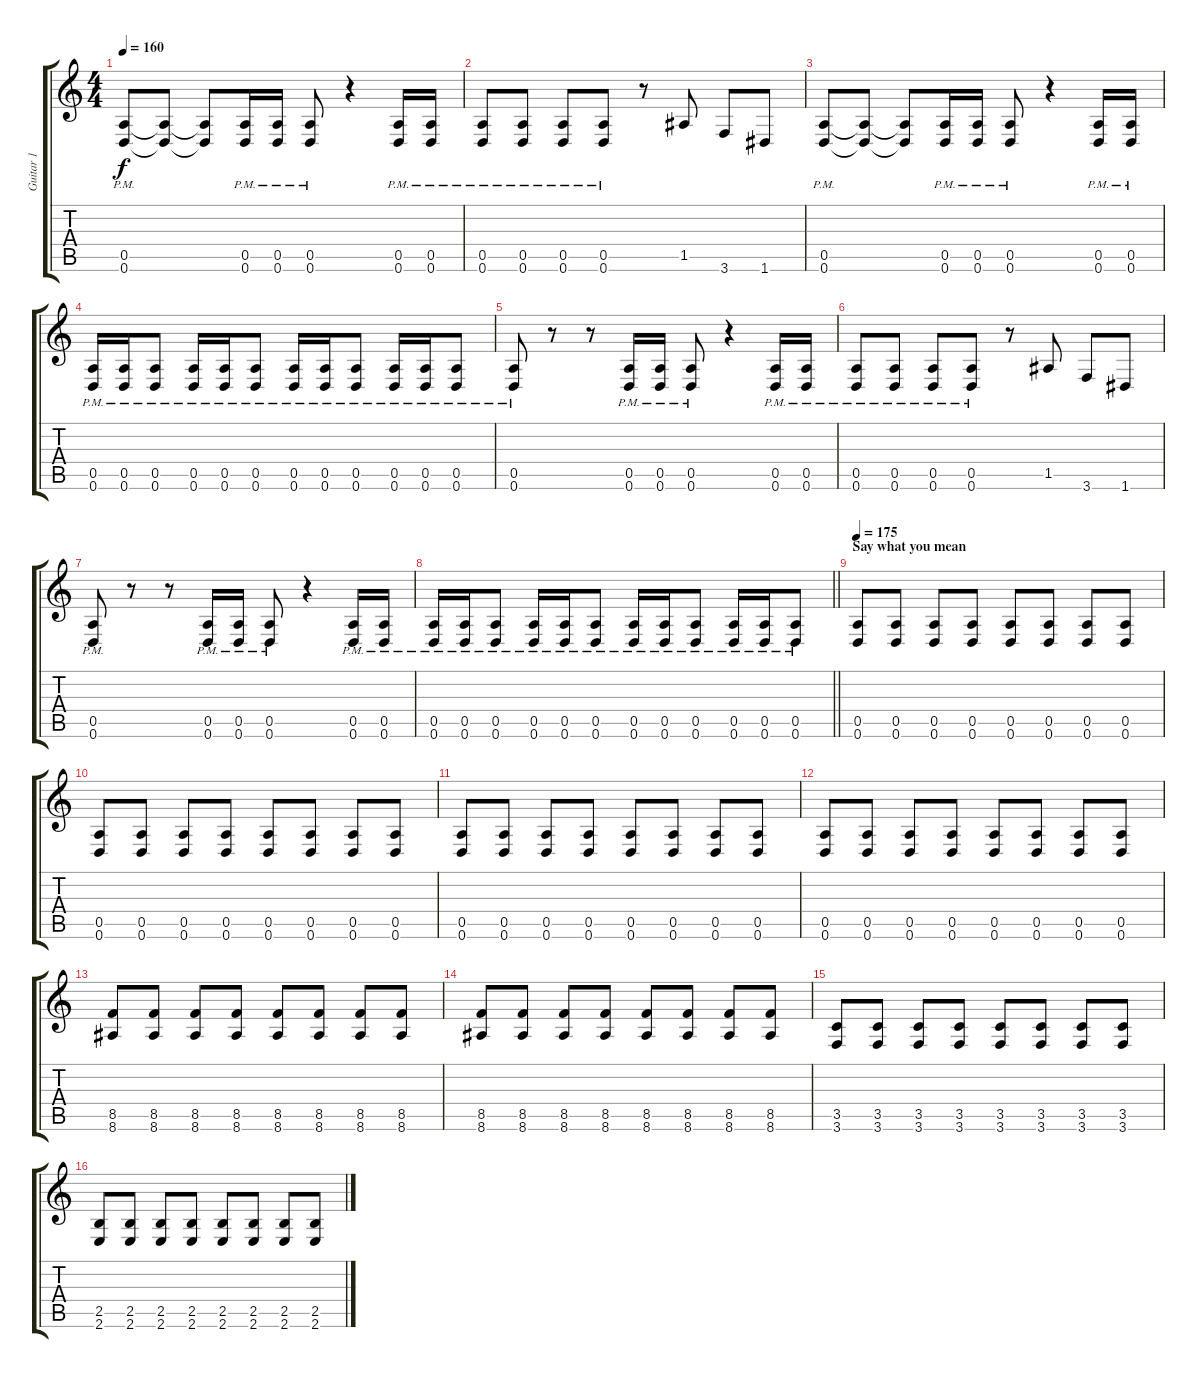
\track ("Guitar 1" "Guitar 1") {instrument distortionguitar}
\staff {score tabs}
\tuning (E4 B3 G3 D3 A2 D2) {hide}
\ts (4 4)
\tempo 160
\clef g2
\ks c
(0.5{pm} 0.6{pm}).8{dy f} (0.5{t} 0.6{t}).8 (0.5{t} 0.6{t}).8 (0.5{pm} 0.6{pm}).16 (0.5{pm} 0.6{pm}).16 (0.5{pm} 0.6{pm}).8 r.4 (0.5{pm} 0.6{pm}).16 (0.5{pm} 0.6{pm}).16 |
(0.5{pm} 0.6{pm}).8 (0.5{pm} 0.6{pm}).8 (0.5{pm} 0.6{pm}).8 (0.5{pm} 0.6{pm}).8 r.8 1.5.8 3.6.8 1.6.8 |
(0.5{pm} 0.6{pm}).8 (0.5{t} 0.6{t}).8 (0.5{t} 0.6{t}).8 (0.5{pm} 0.6{pm}).16 (0.5{pm} 0.6{pm}).16 (0.5{pm} 0.6{pm}).8 r.4 (0.5{pm} 0.6{pm}).16 (0.5{pm} 0.6{pm}).16 |
(0.5{pm} 0.6{pm}).16 (0.5{pm} 0.6{pm}).16 (0.5{pm} 0.6{pm}).8 (0.5{pm} 0.6{pm}).16 (0.5{pm} 0.6{pm}).16 (0.5{pm} 0.6{pm}).8 (0.5{pm} 0.6{pm}).16 (0.5{pm} 0.6{pm}).16 (0.5{pm} 0.6{pm}).8 (0.5{pm} 0.6{pm}).16 (0.5{pm} 0.6{pm}).16 (0.5{pm} 0.6{pm}).8 |
(0.5{pm} 0.6{pm}).8 r.8 r.8 (0.5{pm} 0.6{pm}).16 (0.5{pm} 0.6{pm}).16 (0.5{pm} 0.6{pm}).8 r.4 (0.5{pm} 0.6{pm}).16 (0.5{pm} 0.6{pm}).16 |
(0.5{pm} 0.6{pm}).8 (0.5{pm} 0.6{pm}).8 (0.5{pm} 0.6{pm}).8 (0.5{pm} 0.6{pm}).8 r.8 1.5.8 3.6.8 1.6.8 |
(0.5{pm} 0.6{pm}).8 r.8 r.8 (0.5{pm} 0.6{pm}).16 (0.5{pm} 0.6{pm}).16 (0.5{pm} 0.6{pm}).8 r.4 (0.5{pm} 0.6{pm}).16 (0.5{pm} 0.6{pm}).16 |
\barLineRight lightlight
(0.5{pm} 0.6{pm}).16 (0.5{pm} 0.6{pm}).16 (0.5{pm} 0.6{pm}).8 (0.5{pm} 0.6{pm}).16 (0.5{pm} 0.6{pm}).16 (0.5{pm} 0.6{pm}).8 (0.5{pm} 0.6{pm}).16 (0.5{pm} 0.6{pm}).16 (0.5{pm} 0.6{pm}).8 (0.5{pm} 0.6{pm}).16 (0.5{pm} 0.6{pm}).16 (0.5{pm} 0.6{pm}).8 |
\section ("" "Say what you mean")
\tempo 175
(0.5 0.6).8 (0.5 0.6).8 (0.5 0.6).8 (0.5 0.6).8 (0.5 0.6).8 (0.5 0.6).8 (0.5 0.6).8 (0.5 0.6).8 |
(0.5 0.6).8 (0.5 0.6).8 (0.5 0.6).8 (0.5 0.6).8 (0.5 0.6).8 (0.5 0.6).8 (0.5 0.6).8 (0.5 0.6).8 |
(0.5 0.6).8 (0.5 0.6).8 (0.5 0.6).8 (0.5 0.6).8 (0.5 0.6).8 (0.5 0.6).8 (0.5 0.6).8 (0.5 0.6).8 |
(0.5 0.6).8 (0.5 0.6).8 (0.5 0.6).8 (0.5 0.6).8 (0.5 0.6).8 (0.5 0.6).8 (0.5 0.6).8 (0.5 0.6).8 |
(8.5 8.6).8 (8.5 8.6).8 (8.5 8.6).8 (8.5 8.6).8 (8.5 8.6).8 (8.5 8.6).8 (8.5 8.6).8 (8.5 8.6).8 |
(8.5 8.6).8 (8.5 8.6).8 (8.5 8.6).8 (8.5 8.6).8 (8.5 8.6).8 (8.5 8.6).8 (8.5 8.6).8 (8.5 8.6).8 |
(3.5 3.6).8 (3.5 3.6).8 (3.5 3.6).8 (3.5 3.6).8 (3.5 3.6).8 (3.5 3.6).8 (3.5 3.6).8 (3.5 3.6).8 |
(2.5 2.6).8 (2.5 2.6).8 (2.5 2.6).8 (2.5 2.6).8 (2.5 2.6).8 (2.5 2.6).8 (2.5 2.6).8 (2.5 2.6).8
